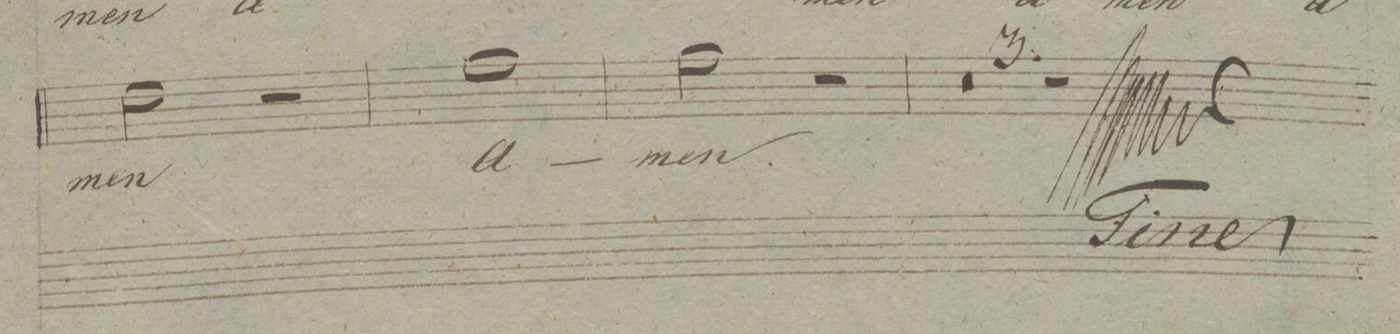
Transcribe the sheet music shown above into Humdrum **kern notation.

**kern	**text	**dynam
*I"Alto.	*	*
*clefC3	*	*
*k[]	*	*
*met(c|)	*	*
*M2/2	*	*
2e\	-men	.
2r	.	.
=219	=219	=219
1g\	A-	.
=220	=220	=220
2g\	-men.	.
2r	.	.
=221	=221	=221
0r	.	.
=222	=222	=222
=223	=223	=223
1r	.	.
==	==	==
*-	*-	*-
